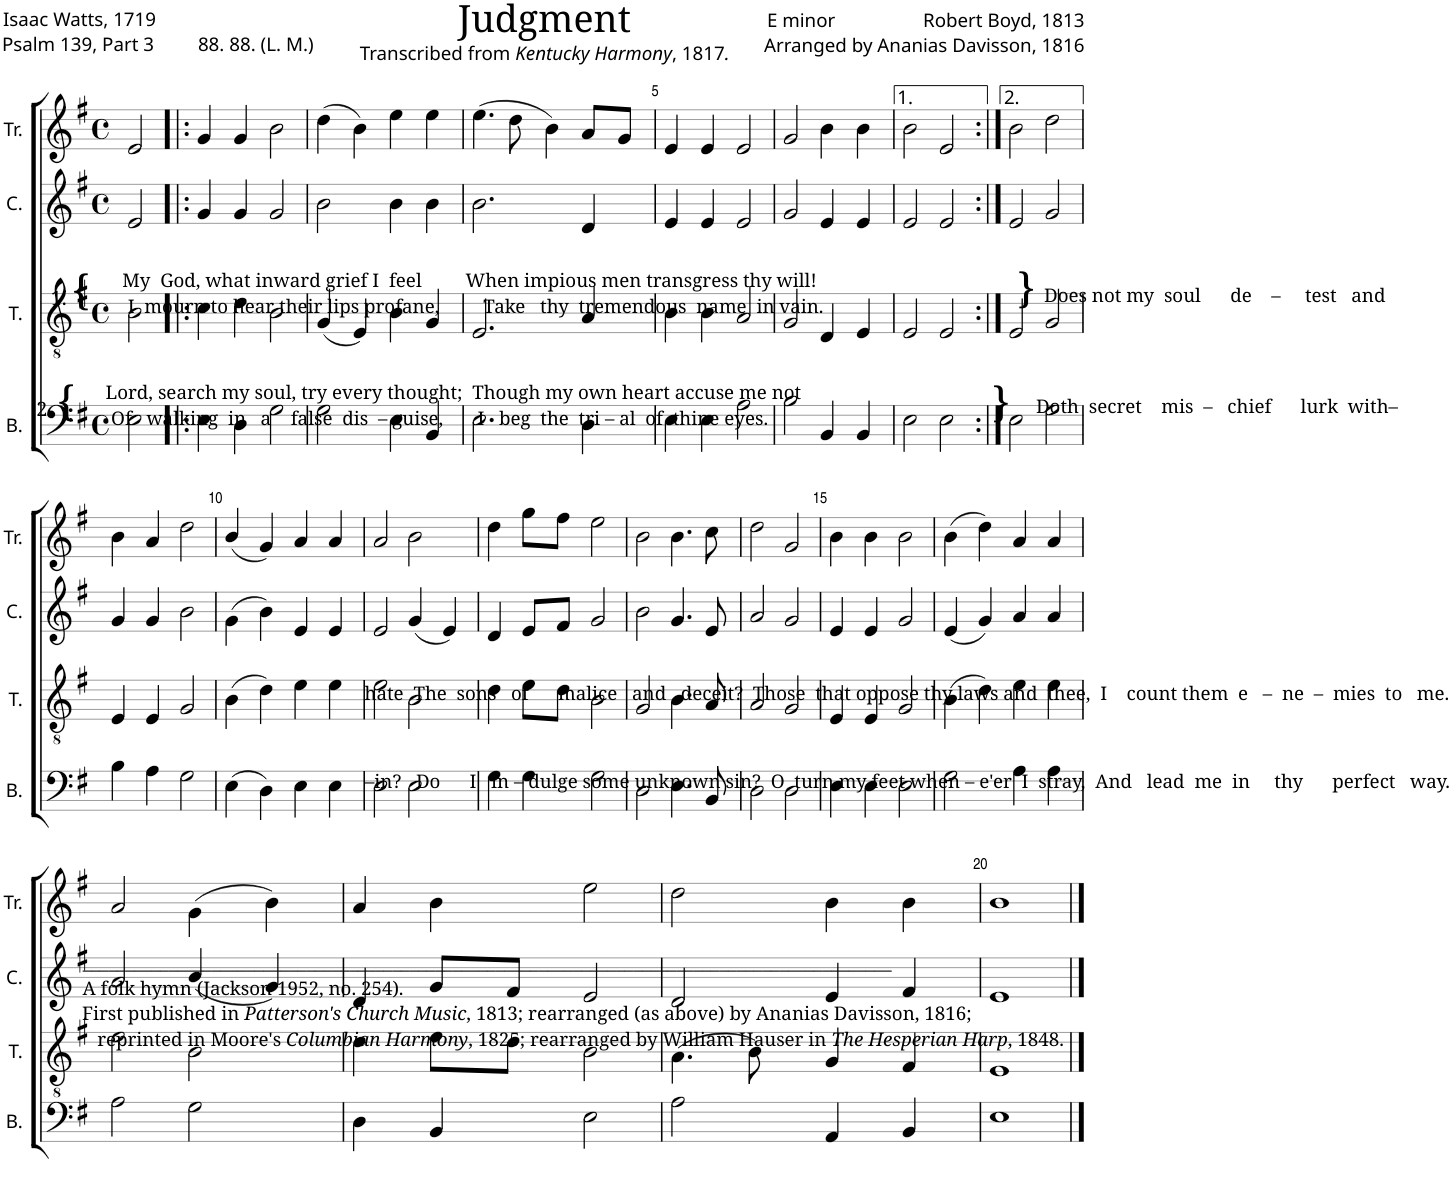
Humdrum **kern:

**kern	**kern	**kern	**kern
*part4	*part3	*part2	*part1
*staff4	*staff3	*staff2	*staff1
*I"B.	*I"T.	*I"C.	*I"Tr.
*I'B.	*I'T.	*I'C.	*I'Tr.
*clefF4	*clefGv2	*clefG2	*clefG2
*k[f#]	*k[f#]	*k[f#]	*k[f#]
*M4/4	*M4/4	*M4/4	*M4/4
*met(c)	*met(c)	*met(c)	*met(c)
=1	=1	=1	=1
!	!	!LO:TX:a:t=My  God, what inward grief I  feel         When impious men transgress thy will!	!
!	!	!LO:TX:a:t=I  mourn to hear their lips profane,         Take   thy  tremendous  name  in vain.	!
!	!	!LO:TX:a:t=1.	!
!	!	!LO:TX:a:t={	!
!	!LO:TX:a:t=Lord, search my soul, try every thought;  Though my own heart accuse me not	!	!
!	!LO:TX:a:t=Of   walking  in   a    false  dis  – guise,       I   beg  the  tri – al  of  thine eyes.	!	!
!	!LO:TX:a:t=2.	!	!
!	!LO:TX:a:t={	!	!
2E\	2B\	2e/	2e/
=2!|:	=2!|:	=2!|:	=2!|:
4E\	4c\	4g/	4g/
4D\	4d\	4g/	4g/
2G\	2B\	2g/	2b\
=3	=3	=3	=3
2G\	(4G/	2b\	(4dd\
.	4E/)	.	4b\)
4E\	4B\	4b\	4ee\
4BB/	4G/	4b\	4ee\
=4	=4	=4	=4
2.E\	2.E/	2.b\	(4.ee\
.	.	.	8dd\
.	.	.	4b\)
4D\	4A/	4d/	8a/L
.	.	.	8g/J
=5	=5	=5	=5
4E\	4B\	4e/	4e/
4E\	4B\	4e/	4e/
2A\	2A/	2e/	2e/
=6	=6	=6	=6
2B\	2G/	2g/	2g/
4BB/	4D/	4e/	4b\
4BB/	4E/	4e/	4b\
=7	=7	=7	=7
!	!	!LO:TX:a:t=}	!
!	!LO:TX:a:t=}	!	!
2E\	2E/	2e/	2b\
2E\	2E/	2e/	2e/
=8:|!	=8:|!	=8:|!	=8:|!
2E\	2E/	2e/	2b\
!	!	!LO:TX:a:t=Does not my  soul      de    –     test   and	!
!	!LO:TX:a:t=Doth  secret    mis  –   chief      lurk  with–	!	!
2G\	2G/	2g/	2dd\
!!LO:LB:g=z
=9	=9	=9	=9
4B\	4E/	4g/	4b\
4A\	4E/	4g/	4a/
2G\	2G/	2b\	2dd\
=10	=10	=10	=10
(4E\	(4B\	(4g\	(4b/
4D\)	4d\)	4b\)	4g/)
4E\	4e\	4e/	4a/
4E\	4e\	4e/	4a/
=11	=11	=11	=11
!	!	!LO:TX:a:t=hate  The  sons   of      malice   and   deceit?  Those  that oppose thy laws and  thee,  I    count them  e   –  ne  –  mies  to   me.	!
!	!LO:TX:a:t=–in?   Do      I   in – dulge some unknown sin?  O  turn my feet when – e'er  I  stray,  And   lead  me  in     thy      perfect   way.	!	!
2E\	2e\	2e/	2a/
2E\	2B\	(4g/	2b\
.	.	4e/)	.
=12	=12	=12	=12
4G\	4d\	4d/	4dd\
4G\	8e\L	8e/L	8gg\L
.	8d\J	8f#/J	8ff#\J
2G\	2B\	2g/	2ee\
=13	=13	=13	=13
2D\	2G/	2b\	2b\
4.E\	4.B\	4.g/	4.b\
8BB/	8A/	8e/	8cc\
=14	=14	=14	=14
2D\	2A/	2a/	2dd\
2D\	2G/	2g/	2g/
=15	=15	=15	=15
!LO:TX:a:t=______________________________________________________________________________________________	!	!	!
!LO:TX:a:t=A folk hymn (Jackson 1952, no. 254).	!	!	!
!LO:TX:a:t=First published in	!	!	!
!LO:TX:a:i:t=Patterson's Church Music	!	!	!
!LO:TX:a:t=, 1813; rearranged (as above) by Ananias Davisson, 1816;	!	!	!
!LO:TX:a:t=reprinted in Moore's	!	!	!
!LO:TX:a:i:t=Columbian Harmony	!	!	!
!LO:TX:a:t=, 1825; rearranged by William Hauser in	!	!	!
!LO:TX:a:i:t=The Hesperian Harp	!	!	!
!LO:TX:a:t=, 1848.	!	!	!
4E\	4E/	4e/	4b\
4E\	4E/	4e/	4b\
2E\	2G/	2g/	2b\
=16	=16	=16	=16
2G\	(4B\	(4e/	(4b\
.	4d\)	4g/)	4dd\)
4A\	4e\	4a/	4a/
4A\	4e\	4a/	4a/
!!LO:LB:g=z
=17	=17	=17	=17
2A\	2e\	2a/	2a/
2G\	2B\	(4b/	(4g\
.	.	4g/)	4b\)
=18	=18	=18	=18
4D\	4d\	4d/	4a/
4BB/	8e\L	8g/L	4b\
.	8d\J	8f#/J	.
2E\	2B\	2e/	2ee\
=19	=19	=19	=19
2A\	(4.A\	2d/	2dd\
.	8B\)	.	.
4AA/	4G/	4e/	4b\
4BB/	4F#/	4f#/	4b\
=20	=20	=20	=20
1E	1E	1e	1b
==	==	==	==
*-	*-	*-	*-
